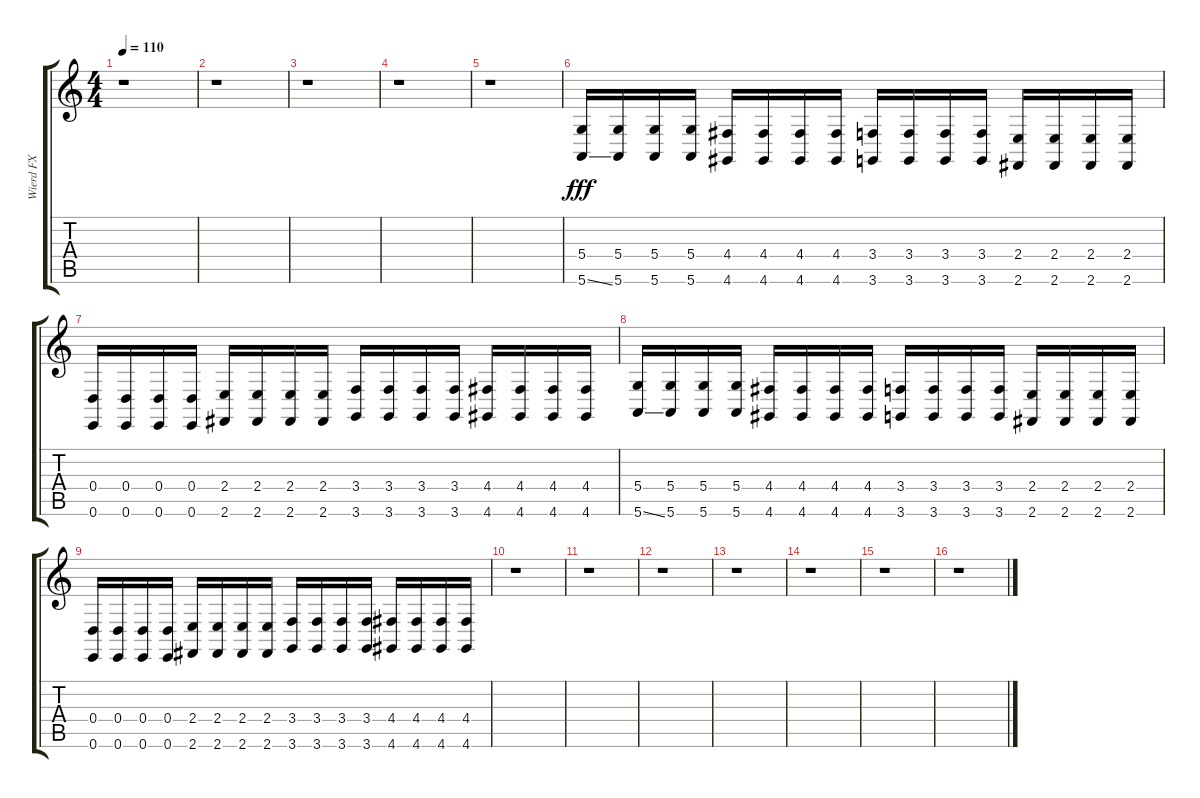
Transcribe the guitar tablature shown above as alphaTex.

\track ("Wierd FX" "Wierd FX") {instrument breathnoise}
\staff {score tabs}
\tuning (E4 B3 G3 D3 A2 E2) {hide}
\ts (4 4)
\tempo 110
\clef g2
\ks c
r.1{dy fff instrument breathnoise} |
r.1 |
r.1 |
r.1 |
r.1 |
(5.4 5.6{ss}).16 (5.4 5.6).16 (5.4 5.6).16 (5.4 5.6).16 (4.4 4.6).16 (4.4 4.6).16 (4.4 4.6).16 (4.4 4.6).16 (3.4 3.6).16 (3.4 3.6).16 (3.4 3.6).16 (3.4 3.6).16 (2.4 2.6).16 (2.4 2.6).16 (2.4 2.6).16 (2.4 2.6).16 |
(0.4 0.6).16 (0.4 0.6).16 (0.4 0.6).16 (0.4 0.6).16 (2.4 2.6).16 (2.4 2.6).16 (2.4 2.6).16 (2.4 2.6).16 (3.4 3.6).16 (3.4 3.6).16 (3.4 3.6).16 (3.4 3.6).16 (4.4 4.6).16 (4.4 4.6).16 (4.4 4.6).16 (4.4 4.6).16 |
(5.4 5.6{ss}).16 (5.4 5.6).16 (5.4 5.6).16 (5.4 5.6).16 (4.4 4.6).16 (4.4 4.6).16 (4.4 4.6).16 (4.4 4.6).16 (3.4 3.6).16 (3.4 3.6).16 (3.4 3.6).16 (3.4 3.6).16 (2.4 2.6).16 (2.4 2.6).16 (2.4 2.6).16 (2.4 2.6).16 |
(0.4 0.6).16 (0.4 0.6).16 (0.4 0.6).16 (0.4 0.6).16 (2.4 2.6).16 (2.4 2.6).16 (2.4 2.6).16 (2.4 2.6).16 (3.4 3.6).16 (3.4 3.6).16 (3.4 3.6).16 (3.4 3.6).16 (4.4 4.6).16 (4.4 4.6).16 (4.4 4.6).16 (4.4 4.6).16 |
r.1 |
r.1 |
r.1 |
r.1 |
r.1 |
r.1 |
r.1
